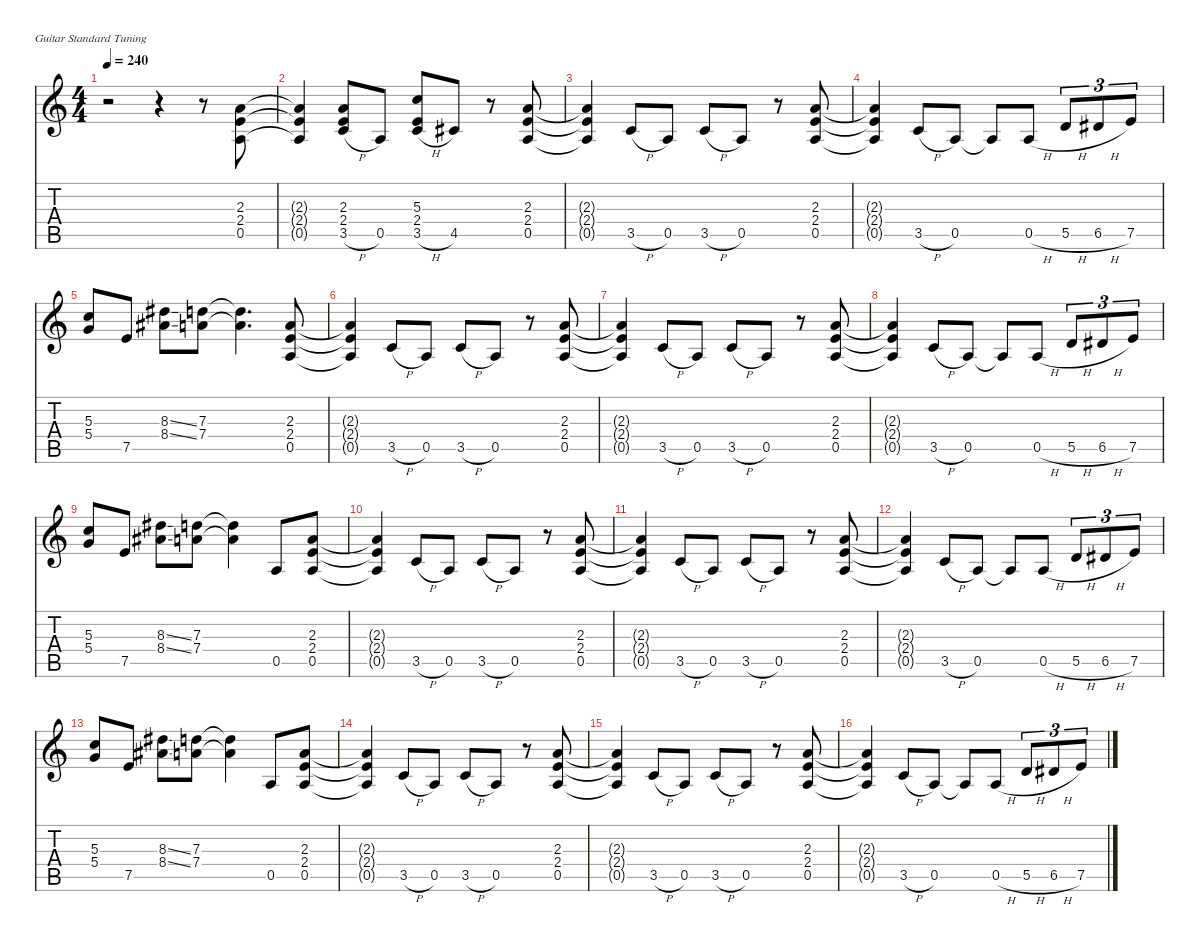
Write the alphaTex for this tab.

\defaultSystemsLayout 4
\hideDynamics
\bracketExtendMode nobrackets
\singleTrackTrackNamePolicy hidden
\multiTrackTrackNamePolicy hidden
\otherSystemsTrackNameOrientation horizontal
\track ("Guitar" "dist.guit.") {instrument distortionguitar}
\staff {score tabs}
\tuning (E4 B3 G3 D3 A2 E2)
\ts (4 4)
\tempo 240
\clef g2
\ks c
r.2{dy f beam Down} r.4{beam Down} r.8{beam Down} (2.3 2.4 0.5).8{beam Up} |
(2.3{t} 2.4{t} 0.5{t}).4{beam Up} (2.3 2.4 3.5{h}).8{beam Up} 0.5.8{beam Up} (5.3 2.4 3.5{h}).8{beam Up} 4.5{acc #}.8{beam Up} r.8{beam Up} (2.3 2.4 0.5).8{beam Up} |
(2.3{t} 2.4{t} 0.5{t}).4{beam Up} 3.5{h}.8{beam Up} 0.5.8{beam Up} 3.5{h}.8{beam Up} 0.5.8{beam Up} r.8{beam Up} (2.3 2.4 0.5).8{beam Up} |
(2.3{t} 2.4{t} 0.5{t}).4{beam Up} 3.5{h}.8{beam Up} 0.5.8{beam Up} 0.5{t}.8{beam Up} 0.5{h}.8{beam Up} 5.5{h}.8{tu (3 2) beam Up} 6.5{h acc #}.8{tu (3 2) beam Up} 7.5.8{tu (3 2) beam Up} |
(5.3 5.4).8{beam Up} 7.5.8{beam Up} (8.3{ss acc #} 8.4{ss acc #}).8{beam Down} (7.3 7.4).8{beam Down} (7.3{t} 7.4{t}).4{d beam Down} (2.3 2.4 0.5).8{beam Up} |
(2.3{t} 2.4{t} 0.5{t}).4{beam Up} 3.5{h}.8{beam Up} 0.5.8{beam Up} 3.5{h}.8{beam Up} 0.5.8{beam Up} r.8{beam Up} (2.3 2.4 0.5).8{beam Up} |
(2.3{t} 2.4{t} 0.5{t}).4{beam Up} 3.5{h}.8{beam Up} 0.5.8{beam Up} 3.5{h}.8{beam Up} 0.5.8{beam Up} r.8{beam Up} (2.3 2.4 0.5).8{beam Up} |
(2.3{t} 2.4{t} 0.5{t}).4{beam Up} 3.5{h}.8{beam Up} 0.5.8{beam Up} 0.5{t}.8{beam Up} 0.5{h}.8{beam Up} 5.5{h}.8{tu (3 2) beam Up} 6.5{h acc #}.8{tu (3 2) beam Up} 7.5.8{tu (3 2) beam Up} |
(5.3 5.4).8{beam Up} 7.5.8{beam Up} (8.3{ss acc #} 8.4{ss acc #}).8{beam Down} (7.3 7.4).8{beam Down} (7.3{t} 7.4{t}).4{beam Down} 0.5.8{beam Up} (2.3 2.4 0.5).8{beam Up} |
(2.3{t} 2.4{t} 0.5{t}).4{beam Up} 3.5{h}.8{beam Up} 0.5.8{beam Up} 3.5{h}.8{beam Up} 0.5.8{beam Up} r.8{beam Up} (2.3 2.4 0.5).8{beam Up} |
(2.3{t} 2.4{t} 0.5{t}).4{beam Up} 3.5{h}.8{beam Up} 0.5.8{beam Up} 3.5{h}.8{beam Up} 0.5.8{beam Up} r.8{beam Up} (2.3 2.4 0.5).8{beam Up} |
(2.3{t} 2.4{t} 0.5{t}).4{beam Up} 3.5{h}.8{beam Up} 0.5.8{beam Up} 0.5{t}.8{beam Up} 0.5{h}.8{beam Up} 5.5{h}.8{tu (3 2) beam Up} 6.5{h acc #}.8{tu (3 2) beam Up} 7.5.8{tu (3 2) beam Up} |
(5.3 5.4).8{beam Up} 7.5.8{beam Up} (8.3{ss acc #} 8.4{ss acc #}).8{beam Down} (7.3 7.4).8{beam Down} (7.3{t} 7.4{t}).4{beam Down} 0.5.8{beam Up} (2.3 2.4 0.5).8{beam Up} |
(2.3{t} 2.4{t} 0.5{t}).4{beam Up} 3.5{h}.8{beam Up} 0.5.8{beam Up} 3.5{h}.8{beam Up} 0.5.8{beam Up} r.8{beam Up} (2.3 2.4 0.5).8{beam Up} |
(2.3{t} 2.4{t} 0.5{t}).4{beam Up} 3.5{h}.8{beam Up} 0.5.8{beam Up} 3.5{h}.8{beam Up} 0.5.8{beam Up} r.8{beam Up} (2.3 2.4 0.5).8{beam Up} |
(2.3{t} 2.4{t} 0.5{t}).4{beam Up} 3.5{h}.8{beam Up} 0.5.8{beam Up} 0.5{t}.8{beam Up} 0.5{h}.8{beam Up} 5.5{h}.8{tu (3 2) beam Up} 6.5{h acc #}.8{tu (3 2) beam Up} 7.5.8{tu (3 2) beam Up}
